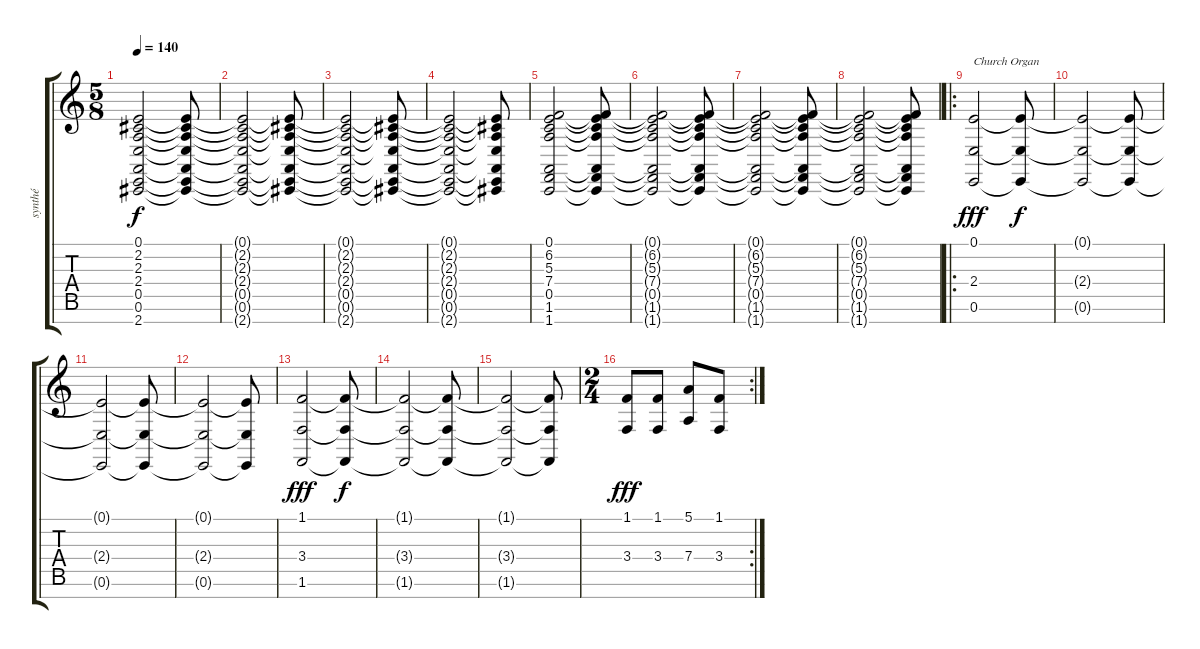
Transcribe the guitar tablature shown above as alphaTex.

\track ("synthé" "synthé") {instrument acousticgrandpiano}
\staff {score tabs}
\tuning (E4 B3 G3 D3 A2 E2 B1) {hide}
\ts (5 8)
\tempo 140
\clef g2
\ks c
(0.1 2.2 2.3 2.4 0.5 0.6 2.7).2{dy f instrument synthstrings2} (0.1{t} 2.2{t} 2.3{t} 2.4{t} 0.5{t} 0.6{t} 2.7{t}).8 |
(0.1{t} 2.2{t} 2.3{t} 2.4{t} 0.5{t} 0.6{t} 2.7{t}).2 (0.1{t} 2.2{t} 2.3{t} 2.4{t} 0.5{t} 0.6{t} 2.7{t}).8 |
(0.1{t} 2.2{t} 2.3{t} 2.4{t} 0.5{t} 0.6{t} 2.7{t}).2 (0.1{t} 2.2{t} 2.3{t} 2.4{t} 0.5{t} 0.6{t} 2.7{t}).8 |
(0.1{t} 2.2{t} 2.3{t} 2.4{t} 0.5{t} 0.6{t} 2.7{t}).2 (0.1{t} 2.2{t} 2.3{t} 2.4{t} 0.5{t} 0.6{t} 2.7{t}).8 |
(0.1 6.2 5.3 7.4 0.5 1.6 1.7).2{instrument synthstrings2} (0.1{t} 6.2{t} 5.3{t} 7.4{t} 0.5{t} 1.6{t} 1.7{t}).8 |
(0.1{t} 6.2{t} 5.3{t} 7.4{t} 0.5{t} 1.6{t} 1.7{t}).2 (0.1{t} 6.2{t} 5.3{t} 7.4{t} 0.5{t} 1.6{t} 1.7{t}).8 |
(0.1{t} 6.2{t} 5.3{t} 7.4{t} 0.5{t} 1.6{t} 1.7{t}).2 (0.1{t} 6.2{t} 5.3{t} 7.4{t} 0.5{t} 1.6{t} 1.7{t}).8 |
(0.1{t} 6.2{t} 5.3{t} 7.4{t} 0.5{t} 1.6{t} 1.7{t}).2 (0.1{t} 6.2{t} 5.3{t} 7.4{t} 0.5{t} 1.6{t} 1.7{t}).8 |
\ro
(0.1 2.4 0.6).2{txt "Church Organ" dy fff instrument churchorgan} (0.1{t} 2.4{t} 0.6{t}).8{dy f} |
(0.1{t} 2.4{t} 0.6{t}).2 (0.1{t} 2.4{t} 0.6{t}).8 |
(0.1{t} 2.4{t} 0.6{t}).2 (0.1{t} 2.4{t} 0.6{t}).8 |
(0.1{t} 2.4{t} 0.6{t}).2 (0.1{t} 2.4{t} 0.6{t}).8 |
(1.1 3.4 1.6).2{dy fff} (1.1{t} 3.4{t} 1.6{t}).8{dy f} |
(1.1{t} 3.4{t} 1.6{t}).2 (1.1{t} 3.4{t} 1.6{t}).8 |
(1.1{t} 3.4{t} 1.6{t}).2 (1.1{t} 3.4{t} 1.6{t}).8 |
\rc 2
\ts (2 4)
(1.1 3.4).8{dy fff} (1.1 3.4).8 (5.1 7.4).8 (1.1 3.4).8
